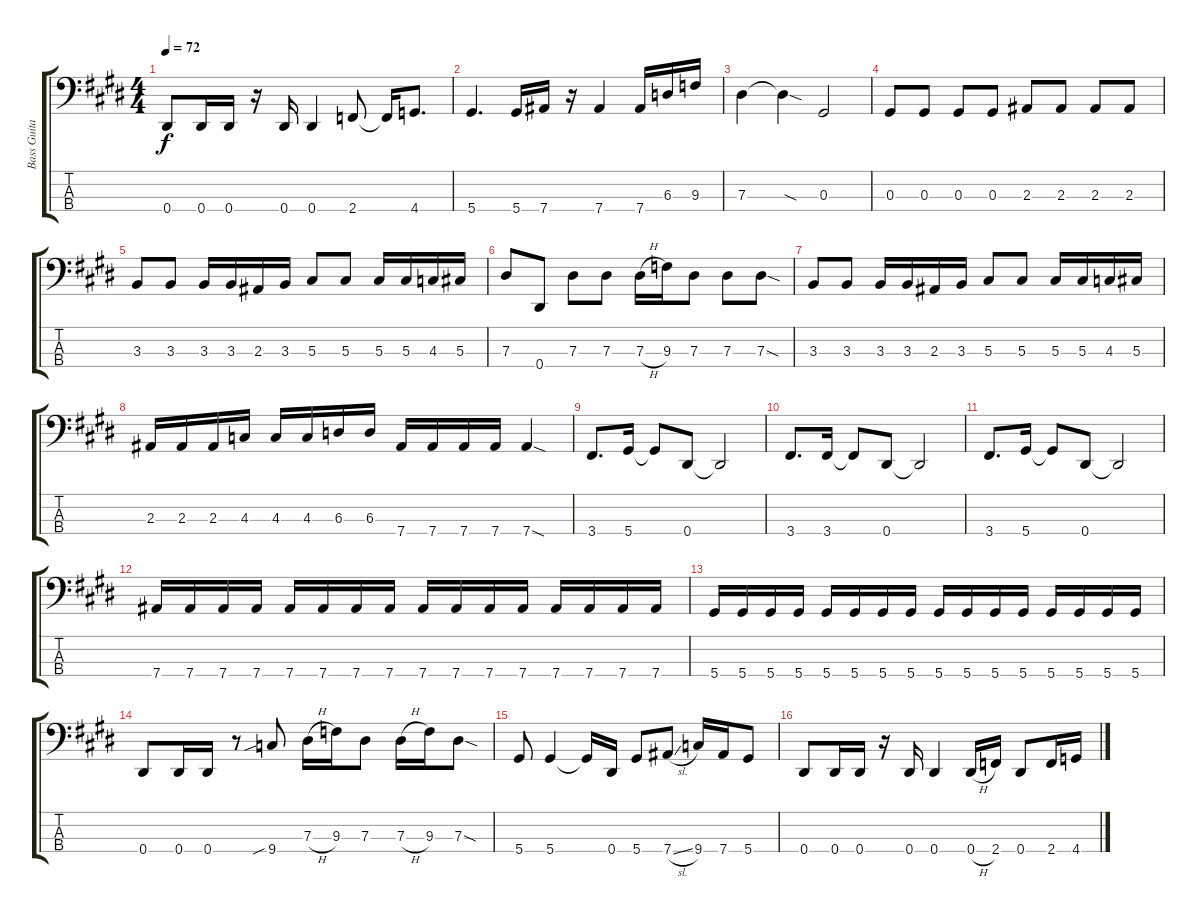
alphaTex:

\track ("Bass Guitar" "Bass Guita") {instrument fretlessbass}
\staff {score tabs}
\tuning (Gb2 Db2 Ab1 Eb1) {hide}
\ts (4 4)
\tempo 72
\clef f4
\ks e
0.4.8{dy f} 0.4.16 0.4.16 r.16 0.4.16 0.4.4 2.4.8 2.4{t}.16 4.4.8{d} |
5.4.4{d} 5.4.16 7.4.16 r.16 7.4.4 7.4.16 6.3.16 9.3.16 |
7.3.4 7.3{sod t}.4 0.3.2 |
0.3.8 0.3.8 0.3.8 0.3.8 2.3.8 2.3.8 2.3.8 2.3.8 |
3.3.8 3.3.8 3.3.16 3.3.16 2.3.16 3.3.16 5.3.8 5.3.8 5.3.16 5.3.16 4.3.16 5.3.16 |
7.3.8 0.4.8 7.3.8 7.3.8 7.3{h}.16 9.3.16 7.3.8 7.3.8 7.3{sod}.8 |
3.3.8 3.3.8 3.3.16 3.3.16 2.3.16 3.3.16 5.3.8 5.3.8 5.3.16 5.3.16 4.3.16 5.3.16 |
2.3.16 2.3.16 2.3.16 4.3.16 4.3.16 4.3.16 6.3.16 6.3.16 7.4.16 7.4.16 7.4.16 7.4.16 7.4{sod}.4 |
3.4.8{d} 5.4.16 5.4{t}.8 0.4.8 0.4{t}.2 |
3.4.8{d} 3.4.16 3.4{t}.8 0.4.8 0.4{t}.2 |
3.4.8{d} 5.4.16 5.4{t}.8 0.4.8 0.4{t}.2 |
7.4.16 7.4.16 7.4.16 7.4.16 7.4.16 7.4.16 7.4.16 7.4.16 7.4.16 7.4.16 7.4.16 7.4.16 7.4.16 7.4.16 7.4.16 7.4.16 |
5.4.16 5.4.16 5.4.16 5.4.16 5.4.16 5.4.16 5.4.16 5.4.16 5.4.16 5.4.16 5.4.16 5.4.16 5.4.16 5.4.16 5.4.16 5.4.16 |
0.4.8 0.4.16 0.4.16 r.8 9.4{sib}.8 7.3{h}.16 9.3.16 7.3.8 7.3{h}.16 9.3.16 7.3{sod}.8 |
5.4.8 5.4.4 5.4{t}.16 0.4.16 5.4.8 7.4{sl}.8 9.4.16 7.4.16 5.4.8 |
0.4.8 0.4.16 0.4.16 r.16 0.4.16 0.4.4 0.4{h}.16 2.4.16 0.4.8 2.4.16 4.4.16
